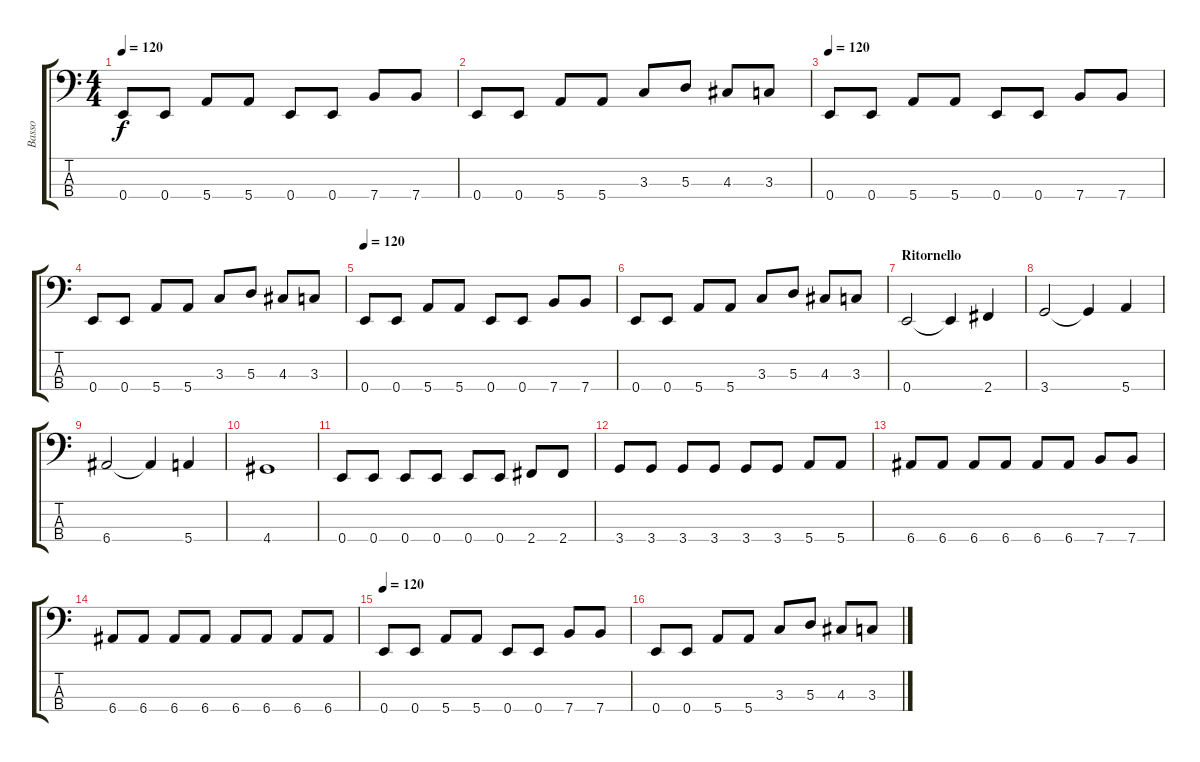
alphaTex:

\track ("Basso" "Basso") {instrument electricbasspick}
\staff {score tabs}
\tuning (G2 D2 A1 E1) {hide}
\ts (4 4)
\tempo 120
\clef f4
\ks c
0.4.8{dy f} 0.4.8 5.4.8 5.4.8 0.4.8 0.4.8 7.4.8 7.4.8 |
0.4.8 0.4.8 5.4.8 5.4.8 3.3.8 5.3.8 4.3.8 3.3.8 |
\tempo 120
0.4.8 0.4.8 5.4.8 5.4.8 0.4.8 0.4.8 7.4.8 7.4.8 |
0.4.8 0.4.8 5.4.8 5.4.8 3.3.8 5.3.8 4.3.8 3.3.8 |
\tempo 120
0.4.8 0.4.8 5.4.8 5.4.8 0.4.8 0.4.8 7.4.8 7.4.8 |
0.4.8 0.4.8 5.4.8 5.4.8 3.3.8 5.3.8 4.3.8 3.3.8 |
\section ("" "Ritornello")
0.4.2 0.4{t}.4 2.4.4 |
3.4.2 3.4{t}.4 5.4.4 |
6.4.2 6.4{t}.4 5.4.4 |
4.4.1 |
0.4.8 0.4.8 0.4.8 0.4.8 0.4.8 0.4.8 2.4.8 2.4.8 |
3.4.8 3.4.8 3.4.8 3.4.8 3.4.8 3.4.8 5.4.8 5.4.8 |
6.4.8 6.4.8 6.4.8 6.4.8 6.4.8 6.4.8 7.4.8 7.4.8 |
6.4.8 6.4.8 6.4.8 6.4.8 6.4.8 6.4.8 6.4.8 6.4.8 |
\tempo 120
0.4.8 0.4.8 5.4.8 5.4.8 0.4.8 0.4.8 7.4.8 7.4.8 |
0.4.8 0.4.8 5.4.8 5.4.8 3.3.8 5.3.8 4.3.8 3.3.8
